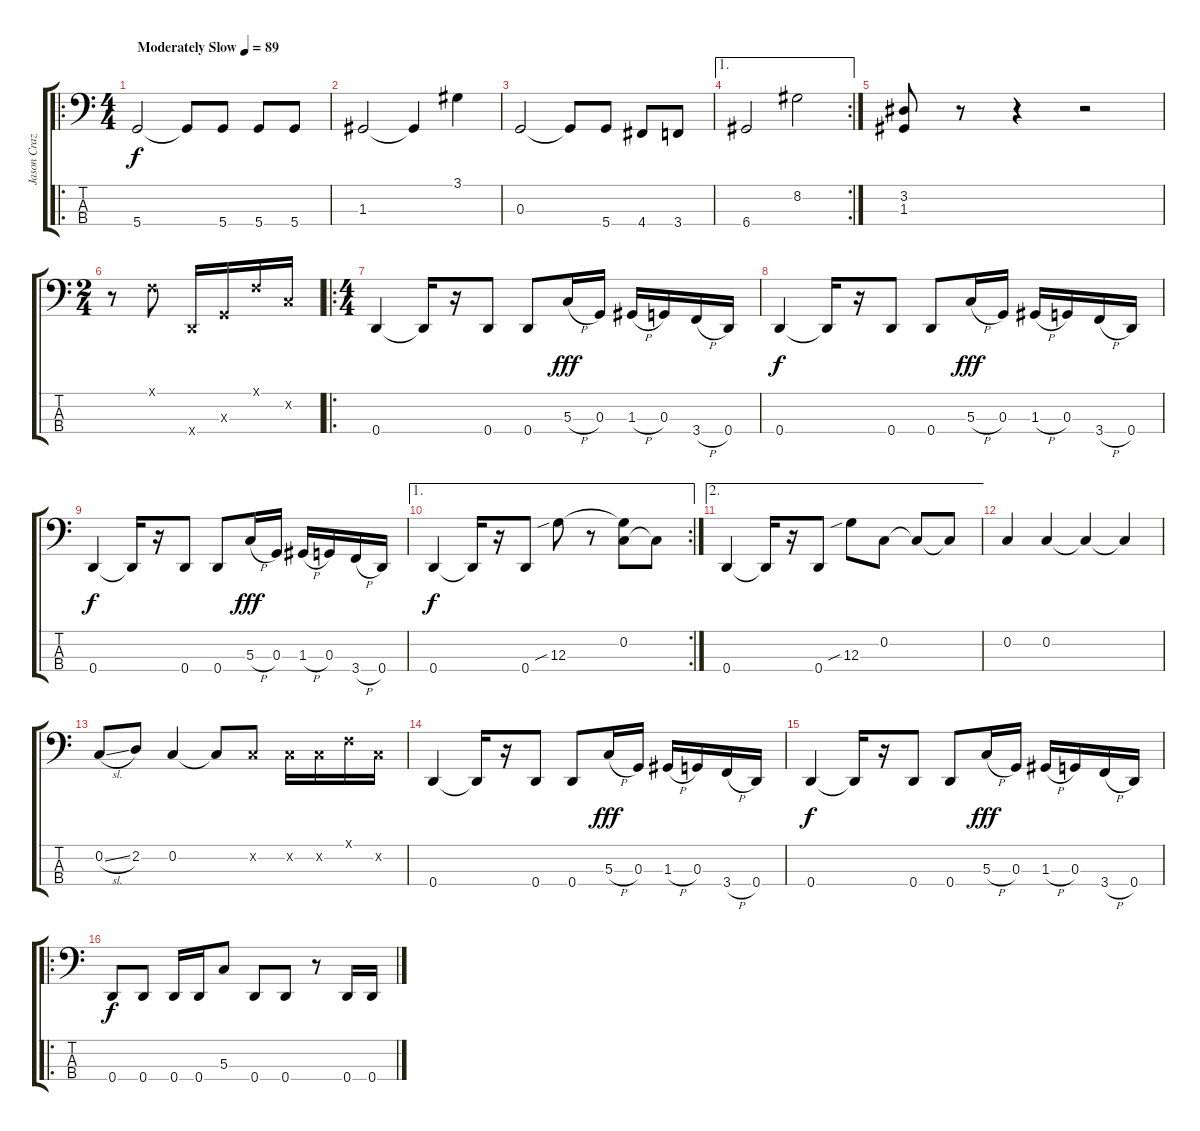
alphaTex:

\track ("Jason Crazy Newsted" "Jason Craz") {instrument electricbassfinger}
\staff {score tabs}
\tuning (F2 C2 G1 D1) {hide}
\ro
\ts (4 4)
\tempo (89 "Moderately Slow")
\clef f4
\ks c
5.4.2{dy f instrument electricbassfinger} 5.4{t}.8 5.4.8 5.4.8 5.4.8 |
1.3.2 1.3{t}.4 3.1.4 |
0.3.2 0.3{t}.8 5.4.8 4.4.8 3.4.8 |
\ae 1
\rc 2
6.4.2 8.2.2 |
(3.2 1.3).8 r.8 r.4 r.2 |
\ts (2 4)
r.8 0.1{x}.8 0.4{x}.16 0.3{x}.16 0.1{x}.16 0.2{x}.16 |
\ro
\ts (4 4)
0.4.4 0.4{t}.16 r.16 0.4.8 0.4.8 5.3{h}.16{dy fff} 0.3.16 1.3{h}.16 0.3.16 3.4{h}.16 0.4.16 |
0.4.4{dy f} 0.4{t}.16 r.16 0.4.8 0.4.8 5.3{h}.16{dy fff} 0.3.16 1.3{h}.16 0.3.16 3.4{h}.16 0.4.16 |
0.4.4{dy f} 0.4{t}.16 r.16 0.4.8 0.4.8 5.3{h}.16{dy fff} 0.3.16 1.3{h}.16 0.3.16 3.4{h}.16 0.4.16 |
\ae 1
\rc 2
0.4.4{dy f} 0.4{t}.16 r.16 0.4.8 12.3{sib}.8 r.8 (0.2 12.3{t}).8 0.2{t}.8 |
\ae 2
0.4.4 0.4{t}.16 r.16 0.4.8 12.3{sib}.8 0.2.8 0.2{t}.8 0.2{t}.8 |
0.2.4 0.2.4 0.2{t}.4 0.2{t}.4 |
0.2{sl}.8 2.2.8 0.2.4 0.2{t}.8 0.2{x}.8 0.2{x}.16 0.2{x}.16 0.1{x}.16 0.2{x}.16 |
0.4.4 0.4{t}.16 r.16 0.4.8 0.4.8 5.3{h}.16{dy fff} 0.3.16 1.3{h}.16 0.3.16 3.4{h}.16 0.4.16 |
0.4.4{dy f} 0.4{t}.16 r.16 0.4.8 0.4.8 5.3{h}.16{dy fff} 0.3.16 1.3{h}.16 0.3.16 3.4{h}.16 0.4.16 |
\ro
0.4.8{dy f} 0.4.8 0.4.16 0.4.16 5.3.8 0.4.8 0.4.8 r.8 0.4.16 0.4.16
